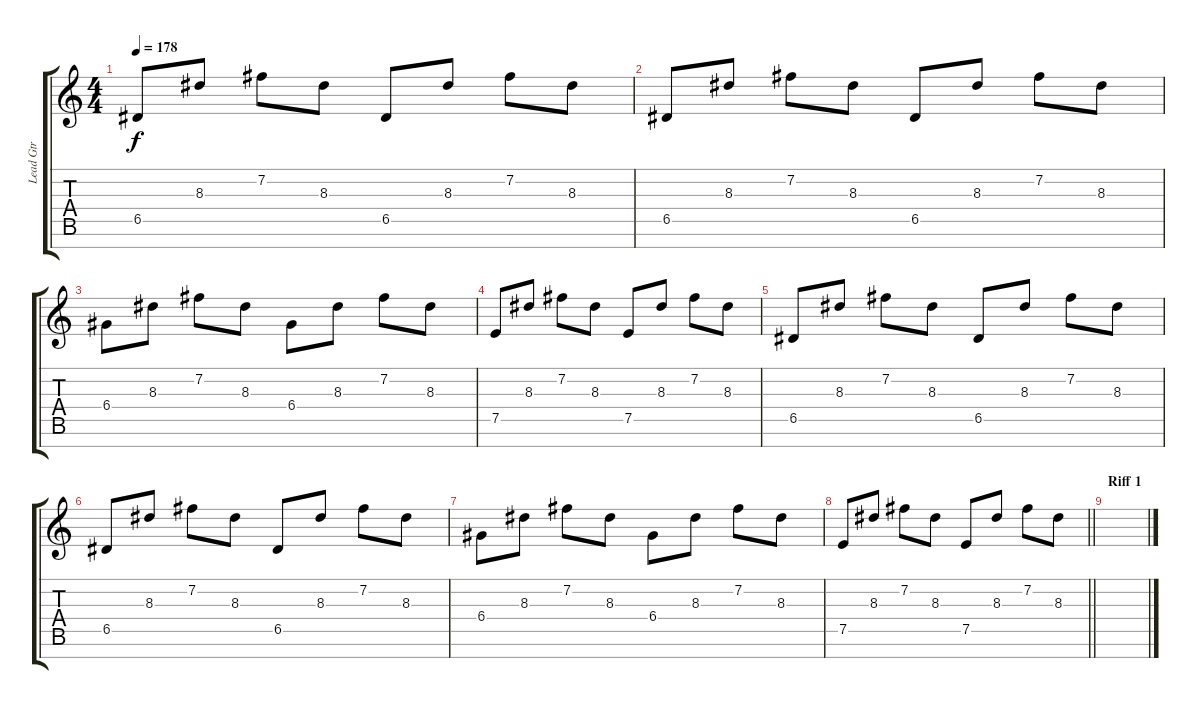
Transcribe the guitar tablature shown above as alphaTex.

\track ("Lead Gtr" "Lead Gtr") {instrument distortionguitar}
\staff {score tabs}
\tuning (E4 B3 G3 D3 A2 E2 B1) {hide}
\ts (4 4)
\tempo 178
\clef g2
\ks c
6.5.8{dy f} 8.3.8 7.2.8 8.3.8 6.5.8 8.3.8 7.2.8 8.3.8 |
6.5.8 8.3.8 7.2.8 8.3.8 6.5.8 8.3.8 7.2.8 8.3.8 |
6.4.8 8.3.8 7.2.8 8.3.8 6.4.8 8.3.8 7.2.8 8.3.8 |
7.5.8 8.3.8 7.2.8 8.3.8 7.5.8 8.3.8 7.2.8 8.3.8 |
6.5.8 8.3.8 7.2.8 8.3.8 6.5.8 8.3.8 7.2.8 8.3.8 |
6.5.8 8.3.8 7.2.8 8.3.8 6.5.8 8.3.8 7.2.8 8.3.8 |
6.4.8 8.3.8 7.2.8 8.3.8 6.4.8 8.3.8 7.2.8 8.3.8 |
\barLineRight lightlight
7.5.8 8.3.8 7.2.8 8.3.8 7.5.8 8.3.8 7.2.8 8.3.8 |
\section ("" "Riff 1")
